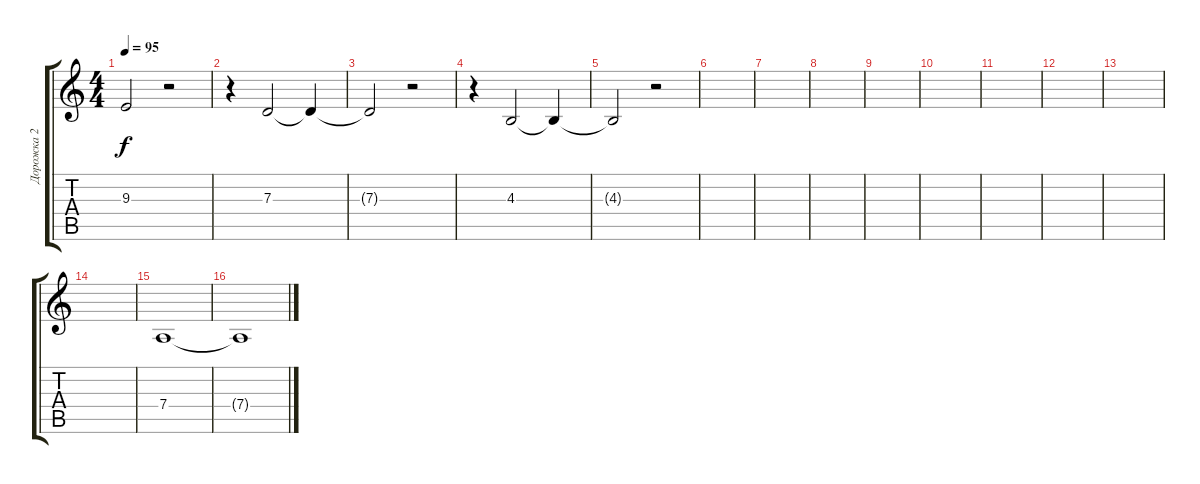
\track ("Дорожка 2" "Дорожка 2") {instrument stringensemble2}
\staff {score tabs}
\tuning (E4 B3 G3 D3 A2 E2) {hide}
\ts (4 4)
\tempo 95
\clef g2
\ks c
9.3{t}.2{dy f} r.2 |
r.4 7.3.2 7.3{t}.4 |
7.3{t}.2 r.2 |
r.4 4.3.2 4.3{t}.4 |
4.3{t}.2 r.2 |
|
|
|
|
|
|
|
|
|
7.4.1 |
7.4{t}.1
